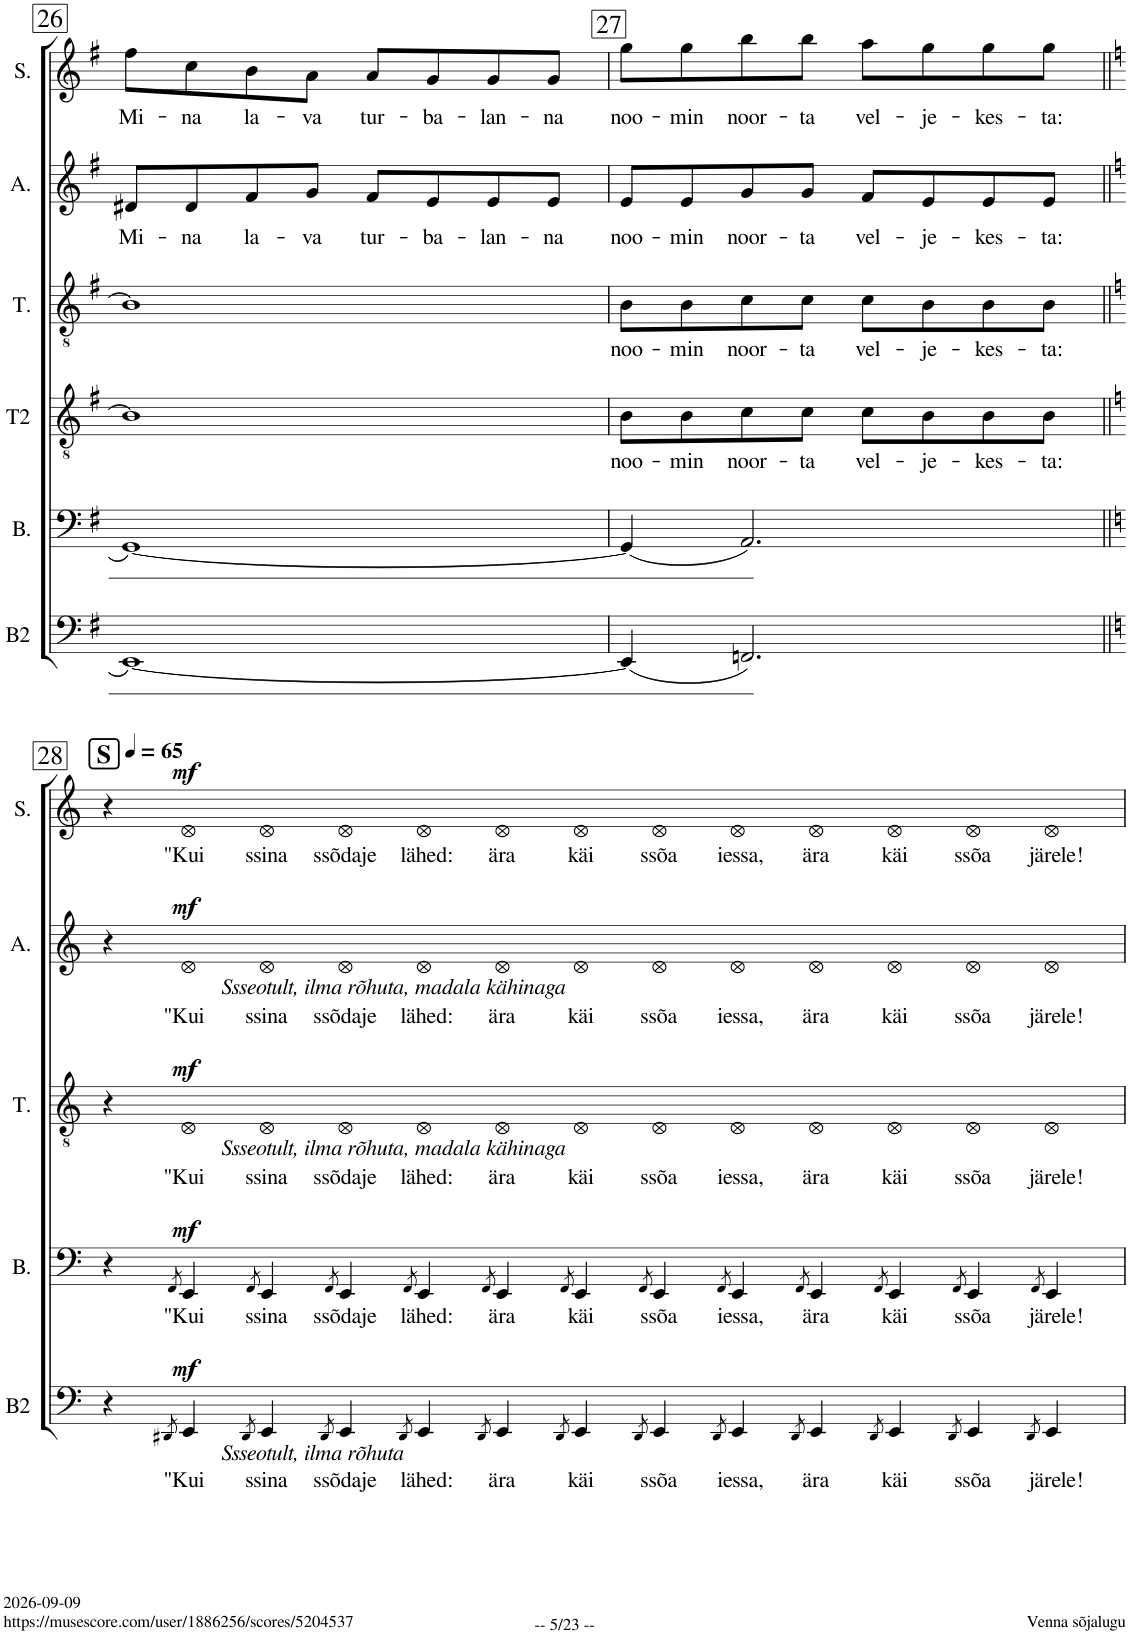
**kern	**text	**dynam	**kern	**text	**dynam	**kern	**text	**kern	**text	**dynam	**kern	**text	**dynam	**kern	**text	**dynam
*part6	*part6	*part6	*part5	*part5	*part5	*part4	*part4	*part3	*part3	*part3	*part2	*part2	*part2	*part1	*part1	*part1
*staff6	*staff6	*staff6	*staff5	*staff5	*staff5	*staff4	*staff4	*staff3	*staff3	*staff3	*staff2	*staff2	*staff2	*staff1	*staff1	*staff1
*I"Bass II	*	*	*I"Bass	*	*	*I"Tenor II	*	*I"Tenor	*	*	*I"Alto	*	*	*I"Soprano	*	*
*I'B2	*	*	*I'B.	*	*	*I'T2	*	*I'T.	*	*	*I'A.	*	*	*I'S.	*	*
!!LO:PB:g=z
*clefF4	*	*	*clefF4	*	*	*clefGv2	*	*clefGv2	*	*	*clefG2	*	*	*clefG2	*	*
*	*	*	*	*	*	*	*	*	*	*	*Trd1c2	*	*	*	*	*
*k[f#]	*	*	*k[f#]	*	*	*k[f#]	*	*k[f#]	*	*	*k[f#]	*	*	*k[f#]	*	*
*M4/4	*	*	*M4/4	*	*	*M4/4	*	*M4/4	*	*	*M4/4	*	*	*M4/4	*	*
=26	=26	=26	=26	=26	=26	=26	=26	=26	=26	=26	=26	=26	=26	=26	=26	=26
!	!	!	!	!	!	!	!	!	!	!	!	!LO:LY:b	!	!	!LO:LY:b	!
[1EE	.	.	[1GG	.	.	1B]	.	1B]	.	.	8d#X/L	Mi-	.	8ff#\L	Mi-	.
!	!	!	!	!	!	!	!	!	!	!	!	!LO:LY:b	!	!	!LO:LY:b	!
.	.	.	.	.	.	.	.	.	.	.	8d#/	-na	.	8cc\	-na	.
!	!	!	!	!	!	!	!	!	!	!	!	!LO:LY:b	!	!	!LO:LY:b	!
.	.	.	.	.	.	.	.	.	.	.	8f#/	la-	.	8b\	la-	.
!	!	!	!	!	!	!	!	!	!	!	!	!LO:LY:b	!	!	!LO:LY:b	!
.	.	.	.	.	.	.	.	.	.	.	8g/J	-va	.	8a\J	-va	.
!	!	!	!	!	!	!	!	!	!	!	!	!LO:LY:b	!	!	!LO:LY:b	!
.	.	.	.	.	.	.	.	.	.	.	8f#/L	tur-	.	8a/L	tur-	.
!	!	!	!	!	!	!	!	!	!	!	!	!LO:LY:b	!	!	!LO:LY:b	!
.	.	.	.	.	.	.	.	.	.	.	8e/	-ba-	.	8g/	-ba-	.
!	!	!	!	!	!	!	!	!	!	!	!	!LO:LY:b	!	!	!LO:LY:b	!
.	.	.	.	.	.	.	.	.	.	.	8e/	-lan-	.	8g/	-lan-	.
!	!	!	!	!	!	!	!	!	!	!	!	!LO:LY:b	!	!	!LO:LY:b	!
.	.	.	.	.	.	.	.	.	.	.	8e/J	-na	.	8g/J	-na	.
=27	=27	=27	=27	=27	=27	=27	=27	=27	=27	=27	=27	=27	=27	=27	=27	=27
!	!	!	!	!	!	!	!LO:LY:b	!	!LO:LY:b	!	!	!LO:LY:b	!	!	!LO:LY:b	!
(4EE/]	.	.	(4GG/]	.	.	8B\L	noo-	8B\L	noo-	.	8e/L	noo-	.	8gg\L	noo-	.
!	!	!	!	!	!	!	!LO:LY:b	!	!LO:LY:b	!	!	!LO:LY:b	!	!	!LO:LY:b	!
.	.	.	.	.	.	8B\	-min	8B\	-min	.	8e/	-min	.	8gg\	-min	.
!	!	!	!	!	!	!	!LO:LY:b	!	!LO:LY:b	!	!	!LO:LY:b	!	!	!LO:LY:b	!
2.FFn/)	.	.	2.AA/)	.	.	8c\	noor-	8c\	noor-	.	8g/	noor-	.	8bb\	noor-	.
!	!	!	!	!	!	!	!LO:LY:b	!	!LO:LY:b	!	!	!LO:LY:b	!	!	!LO:LY:b	!
.	.	.	.	.	.	8c\J	-ta	8c\J	-ta	.	8g/J	-ta	.	8bb\J	-ta	.
!	!	!	!	!	!	!	!LO:LY:b	!	!LO:LY:b	!	!	!LO:LY:b	!	!	!LO:LY:b	!
.	.	.	.	.	.	8c\L	vel-	8c\L	vel-	.	8f#/L	vel-	.	8aa\L	vel-	.
!	!	!	!	!	!	!	!LO:LY:b	!	!LO:LY:b	!	!	!LO:LY:b	!	!	!LO:LY:b	!
.	.	.	.	.	.	8B\	-je-	8B\	-je-	.	8e/	-je-	.	8gg\	-je-	.
!	!	!	!	!	!	!	!LO:LY:b	!	!LO:LY:b	!	!	!LO:LY:b	!	!	!LO:LY:b	!
.	.	.	.	.	.	8B\	-kes-	8B\	-kes-	.	8e/	-kes-	.	8gg\	-kes-	.
!	!	!	!	!	!	!	!LO:LY:b	!	!LO:LY:b	!	!	!LO:LY:b	!	!	!LO:LY:b	!
.	.	.	.	.	.	8B\J	-ta:	8B\J	-ta:	.	8e/J	-ta:	.	8gg\J	-ta:	.
!!LO:LB:g=z
=28||	=28||	=28||	=28||	=28||	=28||	=28||	=28||	=28||	=28||	=28||	=28||	=28||	=28||	=28||	=28||	=28||
!!LO:REH:place=s1:a:B:cj:fs=14:t=S
*k[]	*	*	*k[]	*	*	*k[]	*	*k[]	*	*	*k[]	*	*	*k[]	*	*
*	*	*	*	*	*	*	*	*	*	*	*	*	*	*MM65	*	*
*^	*	*	*	*	*	*	*	*^	*	*	*^	*	*	*	*	*
4r	4.ryy	.	.	4r	.	.	1r	.	4r	4.ryy	.	.	4r	4.ryy	.	.	4r	.	.
8qDD#X/	.	.	.	8qFF/	.	.	.	.	.	.	.	.	.	.	.	.	.	.	.
!	!	!LO:LY:b	!LO:DY:a	!	!LO:LY:b	!LO:DY:a	!	!	!	!	!LO:LY:b	!LO:DY:a	!	!	!LO:LY:b	!LO:DY:a	!	!LO:LY:b	!LO:DY:a
4EE/	.	"Kui	mf	4EE/	"Kui	mf	.	.	4D	.	"Kui	mf	4d	.	"Kui	mf	4d	"Kui	mf
!	!	!	!	!	!	!	!	!	!	!	!	!	!	!LO:TX:b:i:t=Ssseotult, ilma rõhuta, madala kähinaga	!	!	!	!	!
!	!	!	!	!	!	!	!	!	!	!LO:TX:b:i:t=Ssseotult, ilma rõhuta, madala kähinaga	!	!	!	!	!	!	!	!	!
!	!LO:TX:b:i:t=Ssseotult, ilma rõhuta	!	!	!	!	!	!	!	!	!	!	!	!	!	!	!	!	!	!
.	1ryy	.	.	.	.	.	.	.	.	1ryy	.	.	.	1ryy	.	.	.	.	.
8qDD#/	.	.	.	8qFF/	.	.	.	.	.	.	.	.	.	.	.	.	.	.	.
!	!	!LO:LY:b	!	!	!LO:LY:b	!	!	!	!	!	!LO:LY:b	!	!	!	!LO:LY:b	!	!	!LO:LY:b	!
4EE/	.	ssina	.	4EE/	ssina	.	.	.	4D	.	ssina	.	4d	.	ssina	.	4d	ssina	.
8qDD#/	.	.	.	8qFF/	.	.	.	.	.	.	.	.	.	.	.	.	.	.	.
!	!	!LO:LY:b	!	!	!LO:LY:b	!	!	!	!	!	!LO:LY:b	!	!	!	!LO:LY:b	!	!	!LO:LY:b	!
4EE/	.	ssõdaje	.	4EE/	ssõdaje	.	.	.	4D	.	ssõdaje	.	4d	.	ssõdaje	.	4d	ssõdaje	.
8qDD#/	.	.	.	8qFF/	.	.	.	.	.	.	.	.	.	.	.	.	.	.	.
!	!	!LO:LY:b	!	!	!LO:LY:b	!	!	!	!	!	!LO:LY:b	!	!	!	!LO:LY:b	!	!	!LO:LY:b	!
4EE/	.	lähed:	.	4EE/	lähed:	.	1r	.	4D	.	lähed:	.	4d	.	lähed:	.	4d	lähed:	.
8qDD#/	.	.	.	8qFF/	.	.	.	.	.	.	.	.	.	.	.	.	.	.	.
!	!	!LO:LY:b	!	!	!LO:LY:b	!	!	!	!	!	!LO:LY:b	!	!	!	!LO:LY:b	!	!	!LO:LY:b	!
4EE/	.	ära	.	4EE/	ära	.	.	.	4D	.	ära	.	4d	.	ära	.	4d	ära	.
.	1...ryy	.	.	.	.	.	.	.	.	1...ryy	.	.	.	1...ryy	.	.	.	.	.
8qDD#/	.	.	.	8qFF/	.	.	.	.	.	.	.	.	.	.	.	.	.	.	.
!	!	!LO:LY:b	!	!	!LO:LY:b	!	!	!	!	!	!LO:LY:b	!	!	!	!LO:LY:b	!	!	!LO:LY:b	!
4EE/	.	käi	.	4EE/	käi	.	.	.	4D	.	käi	.	4d	.	käi	.	4d	käi	.
8qDD#/	.	.	.	8qFF/	.	.	.	.	.	.	.	.	.	.	.	.	.	.	.
!	!	!LO:LY:b	!	!	!LO:LY:b	!	!	!	!	!	!LO:LY:b	!	!	!	!LO:LY:b	!	!	!LO:LY:b	!
4EE/	.	ssõa	.	4EE/	ssõa	.	.	.	4D	.	ssõa	.	4d	.	ssõa	.	4d	ssõa	.
8qDD#/	.	.	.	8qFF/	.	.	.	.	.	.	.	.	.	.	.	.	.	.	.
!	!	!LO:LY:b	!	!	!LO:LY:b	!	!	!	!	!	!LO:LY:b	!	!	!	!LO:LY:b	!	!	!LO:LY:b	!
4EE/	.	iessa,	.	4EE/	iessa,	.	1r	.	4D	.	iessa,	.	4d	.	iessa,	.	4d	iessa,	.
8qDD#/	.	.	.	8qFF/	.	.	.	.	.	.	.	.	.	.	.	.	.	.	.
!	!	!LO:LY:b	!	!	!LO:LY:b	!	!	!	!	!	!LO:LY:b	!	!	!	!LO:LY:b	!	!	!LO:LY:b	!
4EE/	.	ära	.	4EE/	ära	.	.	.	4D	.	ära	.	4d	.	ära	.	4d	ära	.
8qDD#/	.	.	.	8qFF/	.	.	.	.	.	.	.	.	.	.	.	.	.	.	.
!	!	!LO:LY:b	!	!	!LO:LY:b	!	!	!	!	!	!LO:LY:b	!	!	!	!LO:LY:b	!	!	!LO:LY:b	!
4EE/	.	käi	.	4EE/	käi	.	.	.	4D	.	käi	.	4d	.	käi	.	4d	käi	.
8qDD#/	.	.	.	8qFF/	.	.	.	.	.	.	.	.	.	.	.	.	.	.	.
!	!	!LO:LY:b	!	!	!LO:LY:b	!	!	!	!	!	!LO:LY:b	!	!	!	!LO:LY:b	!	!	!LO:LY:b	!
4EE/	.	ssõa	.	4EE/	ssõa	.	.	.	4D	.	ssõa	.	4d	.	ssõa	.	4d	ssõa	.
8qDD#/	.	.	.	8qFF/	.	.	.	.	.	.	.	.	.	.	.	.	.	.	.
!	!	!LO:LY:b	!	!	!LO:LY:b	!	!	!	!	!	!LO:LY:b	!	!	!	!LO:LY:b	!	!	!LO:LY:b	!
4EE/	.	järele!	.	4EE/	järele!	.	4r	.	4D	.	järele!	.	4d	.	järele!	.	4d	järele!	.
*	*	*	*	*	*	*	*	*	*v	*v	*	*	*	*	*	*	*	*	*
*v	*v	*	*	*	*	*	*	*	*	*	*	*v	*v	*	*	*	*	*
=	=	=	=	=	=	=	=	=	=	=	=	=	=	=	=	=
*-	*-	*-	*-	*-	*-	*-	*-	*-	*-	*-	*-	*-	*-	*-	*-	*-
